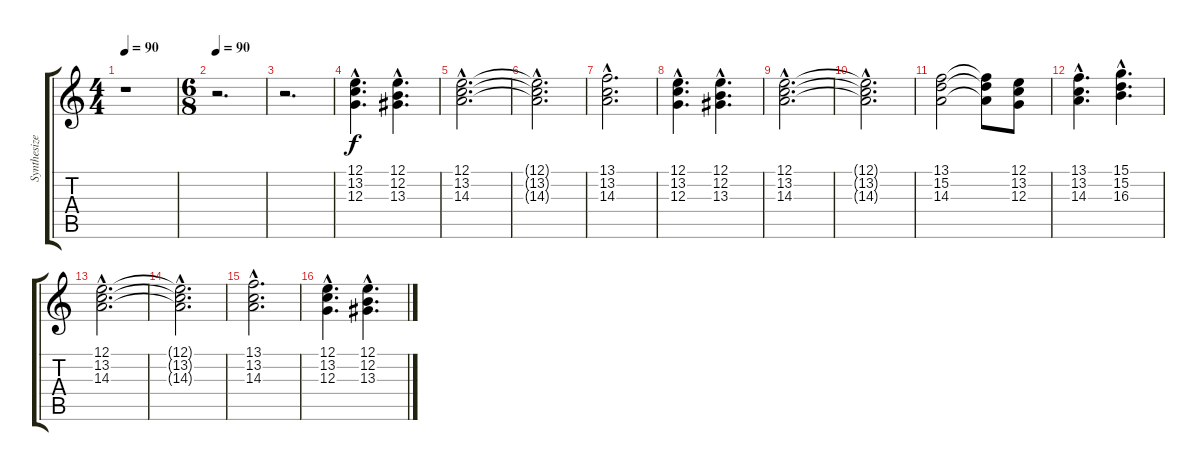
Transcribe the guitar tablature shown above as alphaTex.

\track ("Synthesizer I" "Synthesize") {instrument synthstrings1}
\staff {score tabs}
\tuning (E4 B3 G3 D3 A2 E2) {hide}
\ts (4 4)
\tempo 90
\clef g2
\ks c
r.1{dy f instrument synthstrings1} |
\ts (6 8)
\tempo 90
r.2{d} |
r.2{d} |
(12.1{hac} 13.2{hac} 12.3{hac}).4{d} (12.1{hac} 12.2{hac} 13.3{hac}).4{d} |
(12.1{hac} 13.2{hac} 14.3{hac}).2{d instrument synthstrings1} |
(12.1{hac t} 13.2{hac t} 14.3{hac t}).2{d} |
(13.1{hac} 13.2{hac} 14.3{hac}).2{d instrument synthstrings1} |
(12.1{hac} 13.2{hac} 12.3{hac}).4{d instrument synthstrings1} (12.1{hac} 12.2{hac} 13.3{hac}).4{d} |
(12.1{hac} 13.2{hac} 14.3{hac}).2{d instrument synthstrings1} |
(12.1{hac t} 13.2{hac t} 14.3{hac t}).2{d} |
(13.1 15.2 14.3).2{instrument synthstrings1} (13.1{t} 15.2{t} 14.3{t}).8 (12.1 13.2 12.3).8 |
(13.1{hac} 13.2{hac} 14.3{hac}).4{d instrument synthstrings1} (15.1{hac} 15.2{hac} 16.3{hac}).4{d} |
(12.1{hac} 13.2{hac} 14.3{hac}).2{d instrument synthstrings1} |
(12.1{hac t} 13.2{hac t} 14.3{hac t}).2{d} |
(13.1{hac} 13.2{hac} 14.3{hac}).2{d} |
(12.1{hac} 13.2{hac} 12.3{hac}).4{d instrument synthstrings1} (12.1{hac} 12.2{hac} 13.3{hac}).4{d}
